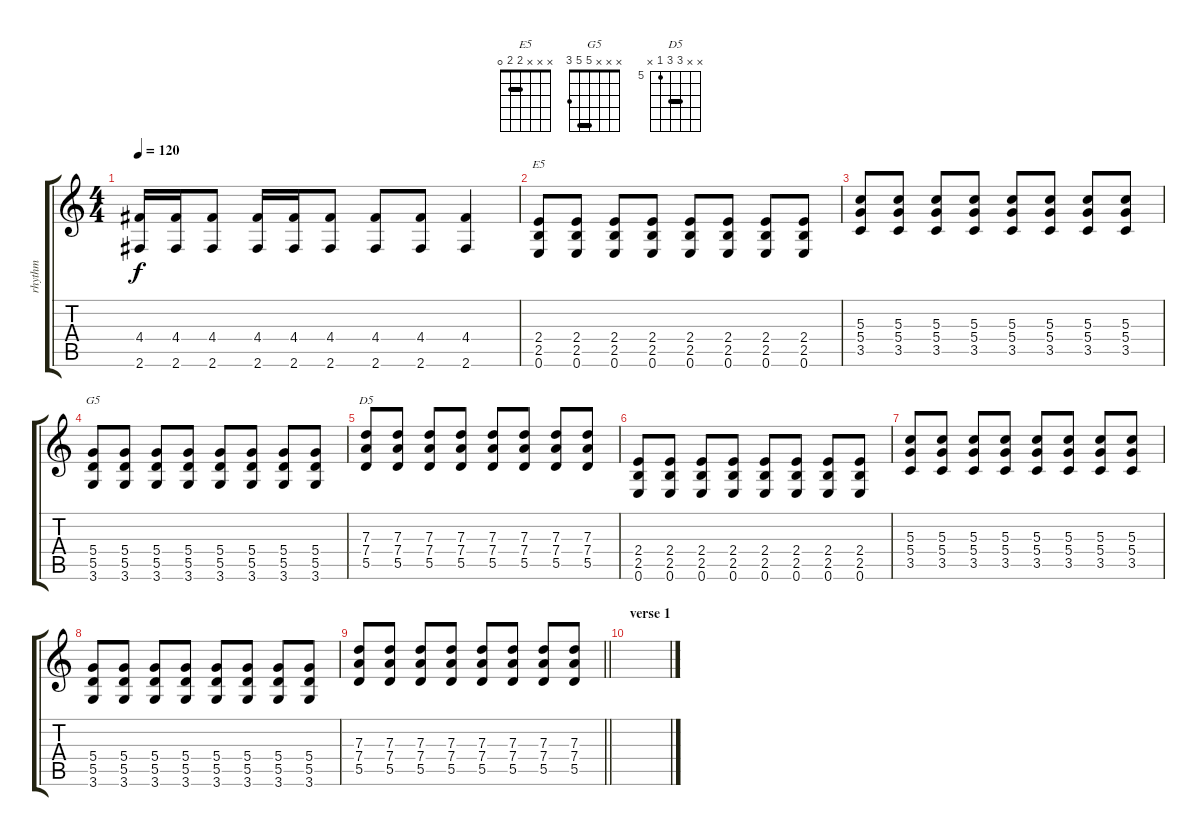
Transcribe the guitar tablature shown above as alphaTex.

\track ("rhythm" "rhythm") {instrument distortionguitar}
\staff {score tabs}
\tuning (E4 B3 G3 D3 A2 E2) {hide}
\chord ("E5" x x x 2 2 0) {barre 2}
\chord ("G5" x x x 5 5 3) {barre 5}
\chord ("D5" x x 7 7 5 x) {firstfret 5 barre 7}
\ts (4 4)
\tempo 120
\clef g2
\ks c
(4.4 2.6).16{dy f} (4.4 2.6).16 (4.4 2.6).8 (4.4 2.6).16 (4.4 2.6).16 (4.4 2.6).8 (4.4 2.6).8 (4.4 2.6).8 (4.4 2.6).4 |
(2.4 2.5 0.6).8{ch "E5"} (2.4 2.5 0.6).8 (2.4 2.5 0.6).8 (2.4 2.5 0.6).8 (2.4 2.5 0.6).8 (2.4 2.5 0.6).8 (2.4 2.5 0.6).8 (2.4 2.5 0.6).8 |
(5.3 5.4 3.5).8 (5.3 5.4 3.5).8 (5.3 5.4 3.5).8 (5.3 5.4 3.5).8 (5.3 5.4 3.5).8 (5.3 5.4 3.5).8 (5.3 5.4 3.5).8 (5.3 5.4 3.5).8 |
(5.4 5.5 3.6).8{ch "G5"} (5.4 5.5 3.6).8 (5.4 5.5 3.6).8 (5.4 5.5 3.6).8 (5.4 5.5 3.6).8 (5.4 5.5 3.6).8 (5.4 5.5 3.6).8 (5.4 5.5 3.6).8 |
(7.3 7.4 5.5).8{ch "D5"} (7.3 7.4 5.5).8 (7.3 7.4 5.5).8 (7.3 7.4 5.5).8 (7.3 7.4 5.5).8 (7.3 7.4 5.5).8 (7.3 7.4 5.5).8 (7.3 7.4 5.5).8 |
(2.4 2.5 0.6).8 (2.4 2.5 0.6).8 (2.4 2.5 0.6).8 (2.4 2.5 0.6).8 (2.4 2.5 0.6).8 (2.4 2.5 0.6).8 (2.4 2.5 0.6).8 (2.4 2.5 0.6).8 |
(5.3 5.4 3.5).8 (5.3 5.4 3.5).8 (5.3 5.4 3.5).8 (5.3 5.4 3.5).8 (5.3 5.4 3.5).8 (5.3 5.4 3.5).8 (5.3 5.4 3.5).8 (5.3 5.4 3.5).8 |
(5.4 5.5 3.6).8 (5.4 5.5 3.6).8 (5.4 5.5 3.6).8 (5.4 5.5 3.6).8 (5.4 5.5 3.6).8 (5.4 5.5 3.6).8 (5.4 5.5 3.6).8 (5.4 5.5 3.6).8 |
\barLineRight lightlight
(7.3 7.4 5.5).8 (7.3 7.4 5.5).8 (7.3 7.4 5.5).8 (7.3 7.4 5.5).8 (7.3 7.4 5.5).8 (7.3 7.4 5.5).8 (7.3 7.4 5.5).8 (7.3 7.4 5.5).8 |
\section ("" "verse 1")
